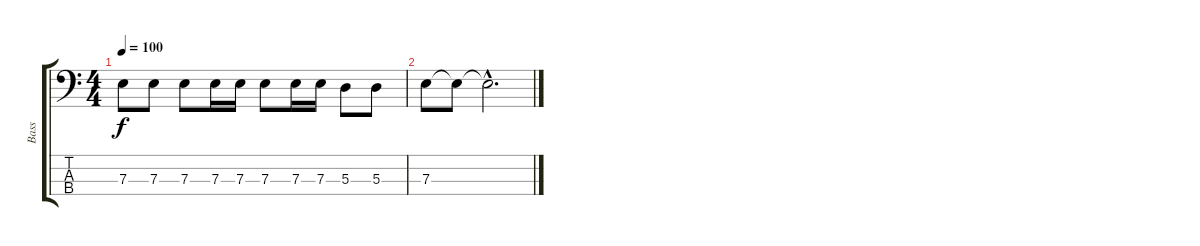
\track ("Bass" "Bass") {instrument electricbassfinger}
\staff {score tabs}
\tuning (G2 D2 A1 E1) {hide}
\ts (4 4)
\tempo 100
\clef f4
\ks c
7.3.8{dy f} 7.3.8 7.3.8 7.3.16 7.3.16 7.3.8 7.3.16 7.3.16 5.3.8 5.3.8 |
7.3.8{instrument slapbass1} 7.3{t}.8 7.3{hac t}.2{d}
